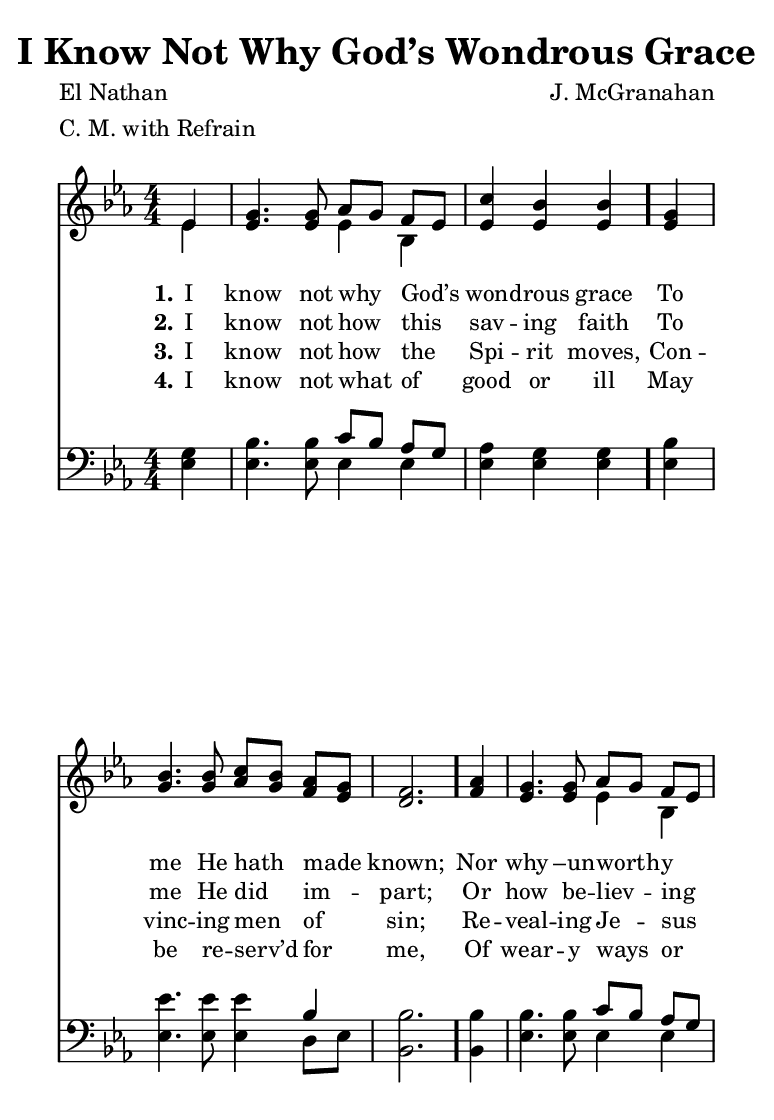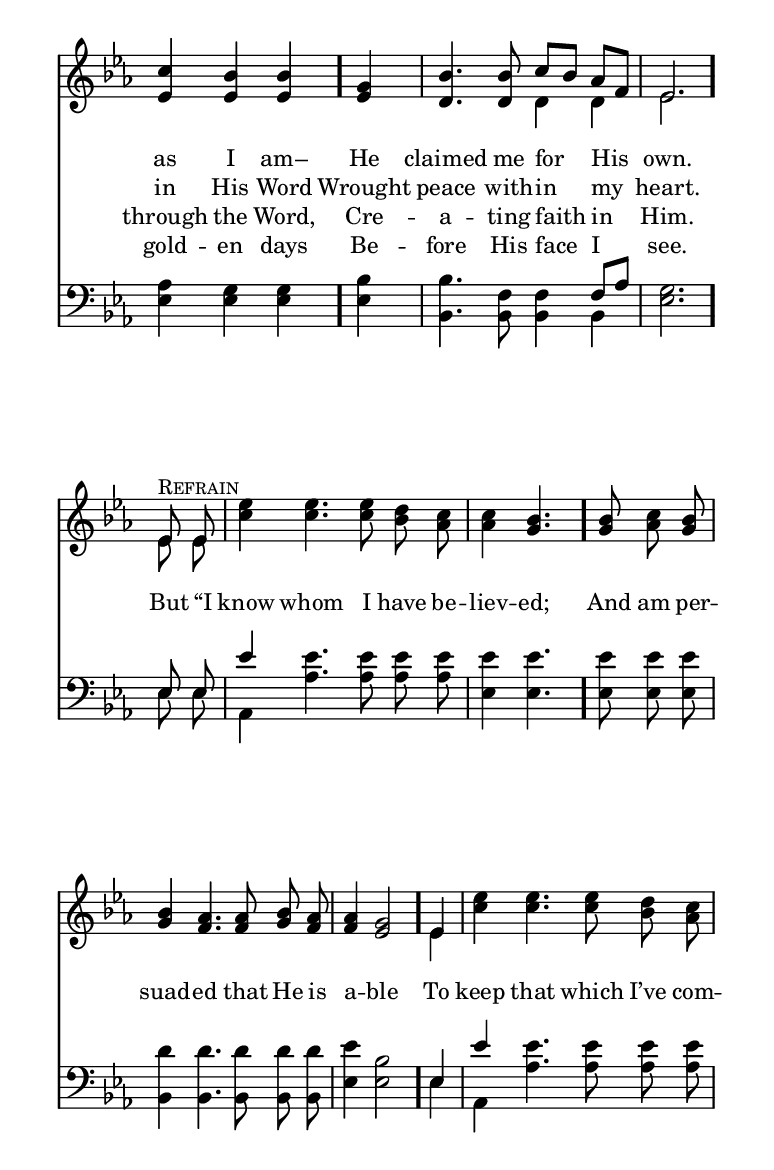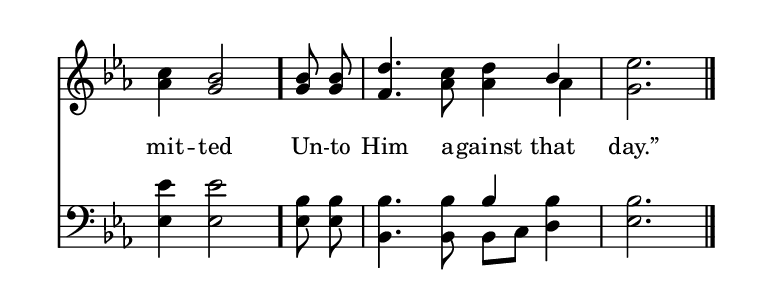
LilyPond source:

\include "common/global.ily"
\paper {
  \include "common/paper.ily"
  systems-per-page = ##f
}

\header{
  hymnnumber = "167"
  title = "I Know Not Why God’s Wondrous Grace"
  tunename = ""
  meter = "C. M. with Refrain"
  poet = "El Nathan"
  composer = "J. McGranahan"
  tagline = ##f
}

global = {
  \include "common/overrides.ily"
  \override Staff.TimeSignature.style = #'numbered
  \time 4/4
  \override Score.MetronomeMark.transparent = ##t % hide all fermata changes too
  \tempo 4=90
  \key ees \major
  \partial 4
  \autoBeamOff
}

notesSoprano = {
\global
\relative c' {

  ees4 | g4. g8 aes[ g] f[ ees] | c'4 bes bes
  g4 | bes4. bes8 c[ bes] aes[ g] | f2.
  aes4 | g4. g8 aes[ g] f[ ees] | c'4 bes bes
  g4 | bes4. bes8 c[ bes] aes[ f] | ees2. \eogbreak

  << s^\markup { \small \caps "Refrain" }
  { ees8 ees | ees'4 ees4. ees8 d c | c4 bes4. } >>
  bes8 c bes | bes4 aes4. aes8 bes aes | aes4 g2
  ees4 | ees'4 ees4. ees8 d c | c4 bes2
  bes8 bes | d4. c8 d4 bes | ees2.

  \bar "|."

}
}

notesAlto = {
\global
\relative e' {

  ees4 | ees4. ees8 ees4 bes | ees ees ees
  ees | g4. g8 aes[ g] f[ ees] d2.
  f4 | ees4. ees8 ees4 bes | ees ees ees
  ees4 | d4. d8 d4 d | ees2.

  ees8 ees | c'4 c4. c8 bes aes | aes4 g4.
  g8 aes g | g4 f4. f8 g f | f4 ees2
  ees4 | c'4 c4. c8 bes aes | aes4 g2
  g8 g | f4. aes8 aes4 aes | g2.

}
}

notesTenor = {
\global
\relative a {

  g4 | bes4. bes8 c[ bes] aes[ g] | aes4 g g
  bes4 | ees4. ees8 ees4 bes4 | bes2.
  bes4 | bes4. bes8 c[ bes] aes[ g] | aes4 g g
  bes4 | bes4. f8 f4 f8[ aes] | g2.

  ees8 ees | ees'4 ees4. ees8 ees ees | ees4 ees4.
  ees8 ees ees | d4 d4. d8 d d | ees4 bes2
  ees,4 | ees'4 ees4. ees8 ees ees | ees4 ees2
  bes8 bes | bes4. bes8 bes4 bes | bes2.

}
}

notesBass = {
\global
\relative f {

  ees4 | ees4. ees8 ees4 ees | ees ees ees
  ees4 | ees4. ees8 ees4 d8[ ees] | bes2.
  bes4 | ees4. ees8 ees4 ees | ees ees ees
  ees4 | bes4. bes8 bes4 bes | ees2.

  ees8 ees | aes,4 aes'4. aes8 aes aes | ees4 ees4.
  ees8 ees ees | bes4 bes4. bes8 bes bes | ees4 ees2
  ees4 | aes,4 aes'4. aes8 aes aes | ees4 ees2
  ees8 ees | bes4. bes8 bes8[ c] d4 | ees2.

}
}

Refrain = \lyricmode {

But “I know whom I have be -- liev -- ed; \bar "."
And am per -- suad -- ed that He is a -- ble \bar "."
To keep that which I’ve com -- mit -- ted \bar "."
Un -- to Him a -- gainst that day.” \bar "."

}

wordsA = \lyricmode {
\set stanza = "1."

I know not why God’s won -- drous grace \bar "."
To me He hath made known; \bar "."
Nor why –un -- worth -- y as I am– \bar "."
He claimed me for His own. \bar "."

}

wordsB = \lyricmode {
\set stanza = "2."

I know not how this sav -- ing faith
To me He did im -- part;
Or how be -- liev -- ing in His Word
Wrought peace with -- in my heart.

\Refrain

}

wordsC = \lyricmode {
\set stanza = "3."

I know not how the Spi -- rit moves,
Con -- vinc -- ing men of sin;
Re -- veal -- ing Je -- sus through the Word,
Cre -- a -- ting faith in Him.

}

wordsD = \lyricmode {
\set stanza = "4."

I know not what of good or ill
May be re -- serv’d for me,
Of wear -- y ways or gold -- en days
Be -- fore His face I see.

}

\score {
  \context ChoirStaff <<
    \context Staff = upper <<
      \set Staff.autoBeaming = ##f
      \set ChoirStaff.systemStartDelimiter = #'SystemStartBar
      \set ChoirStaff.printPartCombineTexts = ##f
      \partcombine #'(2 . 9) \notesSoprano \notesAlto
      \context NullVoice = sopranos { \voiceOne << \notesSoprano >> }
      \context NullVoice = altos { \voiceTwo << \notesAlto >> }
      \context Lyrics = one   \lyricsto sopranos \wordsA
      \context Lyrics = two   \lyricsto sopranos \wordsB
      \context Lyrics = three \lyricsto sopranos \wordsC
      \context Lyrics = four  \lyricsto sopranos \wordsD
    >>
    \context Staff = men <<
      \set Staff.autoBeaming = ##f
      \clef bass
      \set ChoirStaff.printPartCombineTexts = ##f
      \partcombine #'(2 . 9) \notesTenor \notesBass
      \context NullVoice = tenors { \voiceOne << \notesTenor >> }
      \context NullVoice = basses { \voiceTwo << \notesBass >> }
    >>
  >>
  \layout {
    \include "common/layout.ily"
  }
  \midi{
    \include "common/midi.ily"
  }
}

\version "2.19.49"  % necessary for upgrading to future LilyPond versions.

% vi:set et ts=2 sw=2 ai nocindent syntax=lilypond:
